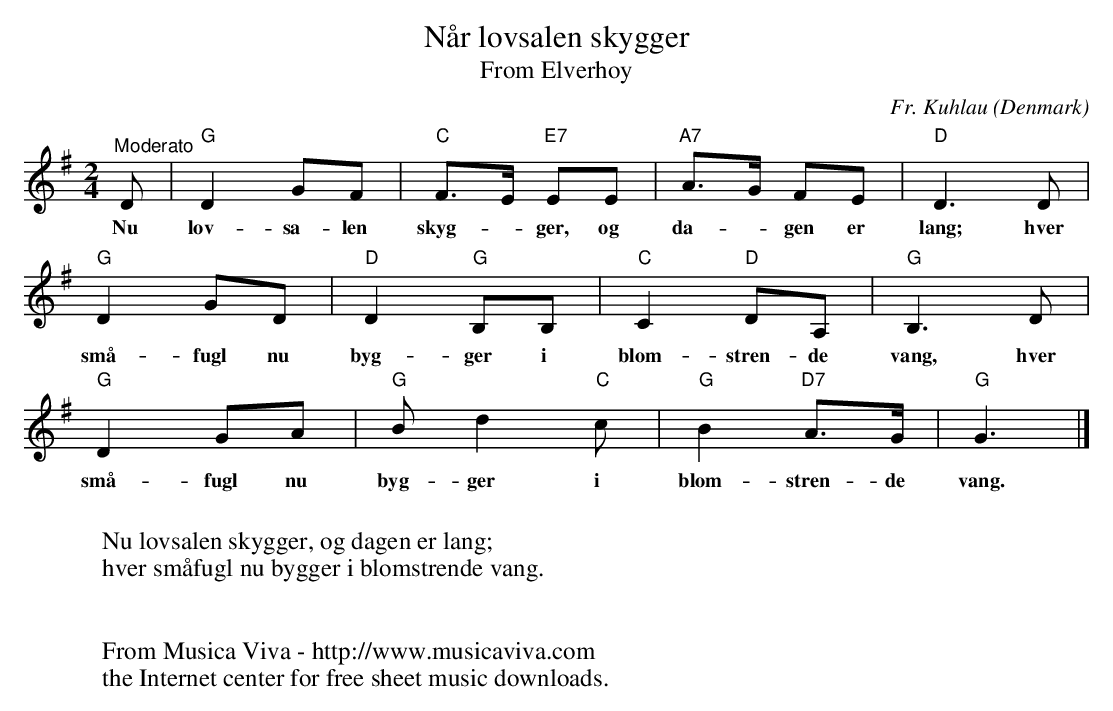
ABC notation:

X:1
T:N\aar l\ovsalen skygger
T:From Elverh\oy
C:Fr. Kuhlau
O:Denmark
M:2/4
L:1/8
K:G
"^Moderato"D|"G"D2GF|"C"F>E "E7"EE|"A7"A>G FE|"D"D3D|
w:Nu l\ov-sa-len skyg--ger, og da--gen er lang; hver
"G"D2GD|"D"D2"G"B,B,|"C"C2"D"DA,|"G"B,3D|
w:sm\aa-fugl nu byg-ger i blom-stren-de vang, hver
"G"D2GA|"G"Bd2"C"c|"G"B2"D7"A>G|"G"G3|]
w:sm\aa-fugl nu byg-ger i blom-stren-de vang.
W:
W:Nu l\ovsalen skygger, og dagen er lang;
W:hver sm\aafugl nu bygger i blomstrende vang.
W:
W:
W:  From Musica Viva - http://www.musicaviva.com
W:  the Internet center for free sheet music downloads.
